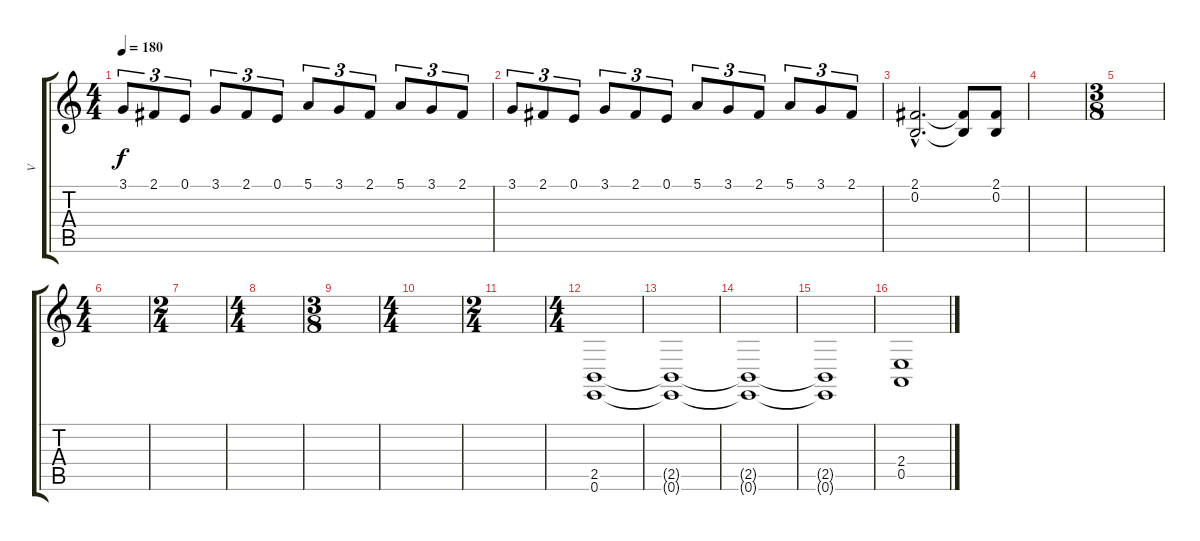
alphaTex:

\track ("V" "V") {instrument drawbarorgan}
\staff {score tabs}
\tuning (E4 B3 G3 D3 A2 E2) {hide}
\ts (4 4)
\tempo 180
\clef g2
\ks c
3.1.8{tu (3 2) dy f} 2.1.8{tu (3 2)} 0.1.8{tu (3 2)} 3.1.8{tu (3 2)} 2.1.8{tu (3 2)} 0.1.8{tu (3 2)} 5.1.8{tu (3 2)} 3.1.8{tu (3 2)} 2.1.8{tu (3 2)} 5.1.8{tu (3 2)} 3.1.8{tu (3 2)} 2.1.8{tu (3 2)} |
3.1.8{tu (3 2)} 2.1.8{tu (3 2)} 0.1.8{tu (3 2)} 3.1.8{tu (3 2)} 2.1.8{tu (3 2)} 0.1.8{tu (3 2)} 5.1.8{tu (3 2)} 3.1.8{tu (3 2)} 2.1.8{tu (3 2)} 5.1.8{tu (3 2)} 3.1.8{tu (3 2)} 2.1.8{tu (3 2)} |
(2.1{hac} 0.2{hac}).2{d} (2.1{t} 0.2{t}).8 (2.1 0.2).8 |
|
\ts (3 8)
|
\ts (4 4)
|
\ts (2 4)
|
\ts (4 4)
|
\ts (3 8)
|
\ts (4 4)
|
\ts (2 4)
|
\ts (4 4)
(2.5 0.6).1 |
(2.5{t} 0.6{t}).1 |
(2.5{t} 0.6{t}).1 |
(2.5{t} 0.6{t}).1 |
(2.4 0.5).1
